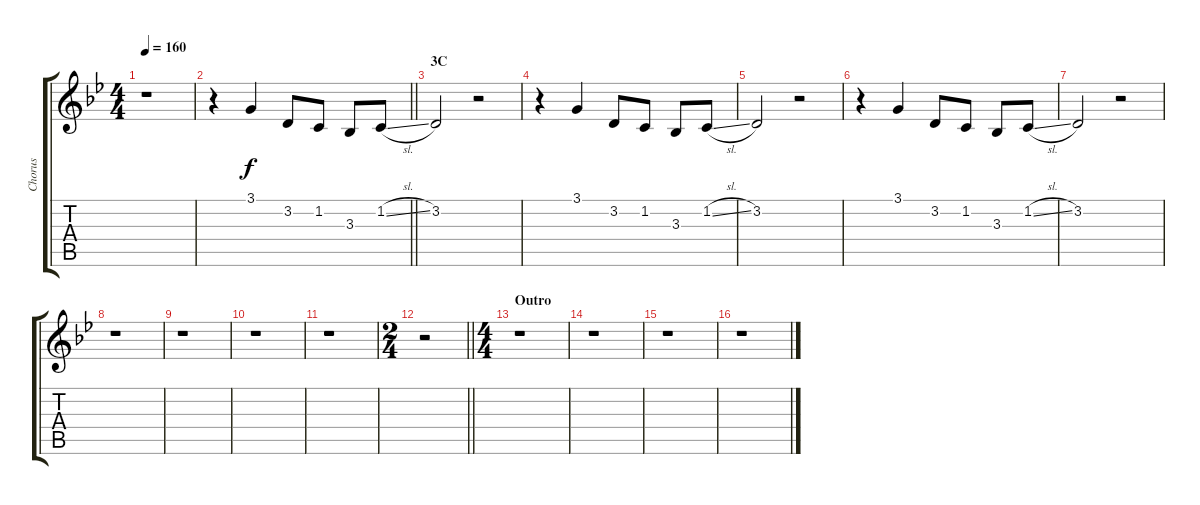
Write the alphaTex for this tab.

\track ("Chorus" "Chorus") {instrument voiceoohs}
\staff {score tabs}
\tuning (E4 B3 G3 D3 A2 E2) {hide}
\ts (4 4)
\tempo 160
\clef g2
\ks bb
r.1{dy f} |
\barLineRight lightlight
r.4 3.1.4 3.2.8 1.2.8 3.3.8 1.2{sl}.8 |
\section ("" "3C")
3.2.2 r.2 |
r.4 3.1.4 3.2.8 1.2.8 3.3.8 1.2{sl}.8 |
3.2.2 r.2 |
r.4 3.1.4 3.2.8 1.2.8 3.3.8 1.2{sl}.8 |
3.2.2 r.2 |
r.1 |
r.1 |
r.1 |
r.1 |
\ts (2 4)
\barLineRight lightlight
r.2 |
\ts (4 4)
\section ("" "Outro")
r.1 |
r.1 |
r.1 |
r.1
